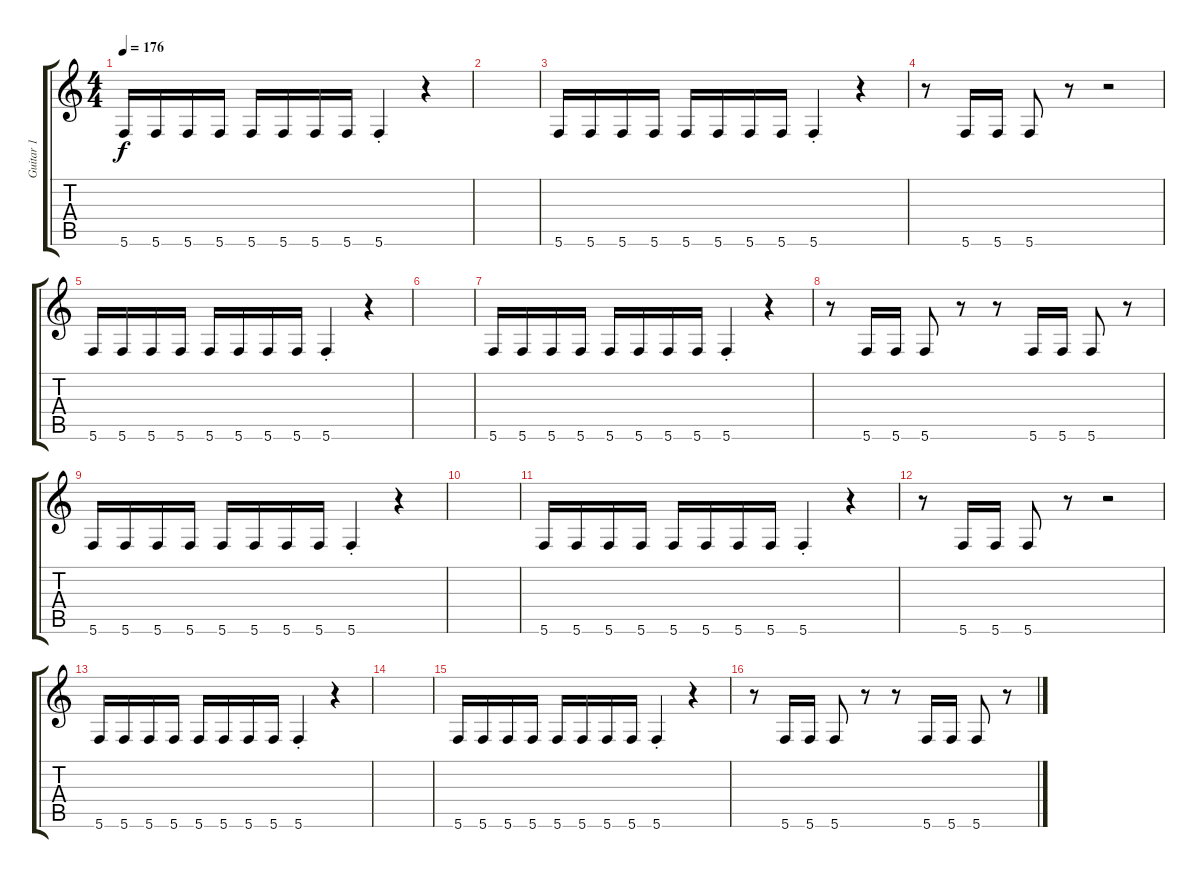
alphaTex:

\track ("Guitar 1" "Guitar 1") {instrument distortionguitar}
\staff {score tabs}
\tuning (E4 C4 G3 C3 G2 C2) {hide}
\ts (4 4)
\tempo 176
\clef g2
\ks c
5.6.16{dy f} 5.6.16 5.6.16 5.6.16 5.6.16 5.6.16 5.6.16 5.6.16 5.6{st}.4 r.4 |
|
5.6.16 5.6.16 5.6.16 5.6.16 5.6.16 5.6.16 5.6.16 5.6.16 5.6{st}.4 r.4 |
r.8 5.6.16 5.6.16 5.6.8 r.8 r.2 |
5.6.16 5.6.16 5.6.16 5.6.16 5.6.16 5.6.16 5.6.16 5.6.16 5.6{st}.4 r.4 |
|
5.6.16 5.6.16 5.6.16 5.6.16 5.6.16 5.6.16 5.6.16 5.6.16 5.6{st}.4 r.4 |
r.8 5.6.16 5.6.16 5.6.8 r.8 r.8 5.6.16 5.6.16 5.6.8 r.8 |
5.6.16 5.6.16 5.6.16 5.6.16 5.6.16 5.6.16 5.6.16 5.6.16 5.6{st}.4 r.4 |
|
5.6.16 5.6.16 5.6.16 5.6.16 5.6.16 5.6.16 5.6.16 5.6.16 5.6{st}.4 r.4 |
r.8 5.6.16 5.6.16 5.6.8 r.8 r.2 |
5.6.16 5.6.16 5.6.16 5.6.16 5.6.16 5.6.16 5.6.16 5.6.16 5.6{st}.4 r.4 |
|
5.6.16 5.6.16 5.6.16 5.6.16 5.6.16 5.6.16 5.6.16 5.6.16 5.6{st}.4 r.4 |
r.8 5.6.16 5.6.16 5.6.8 r.8 r.8 5.6.16 5.6.16 5.6.8 r.8
